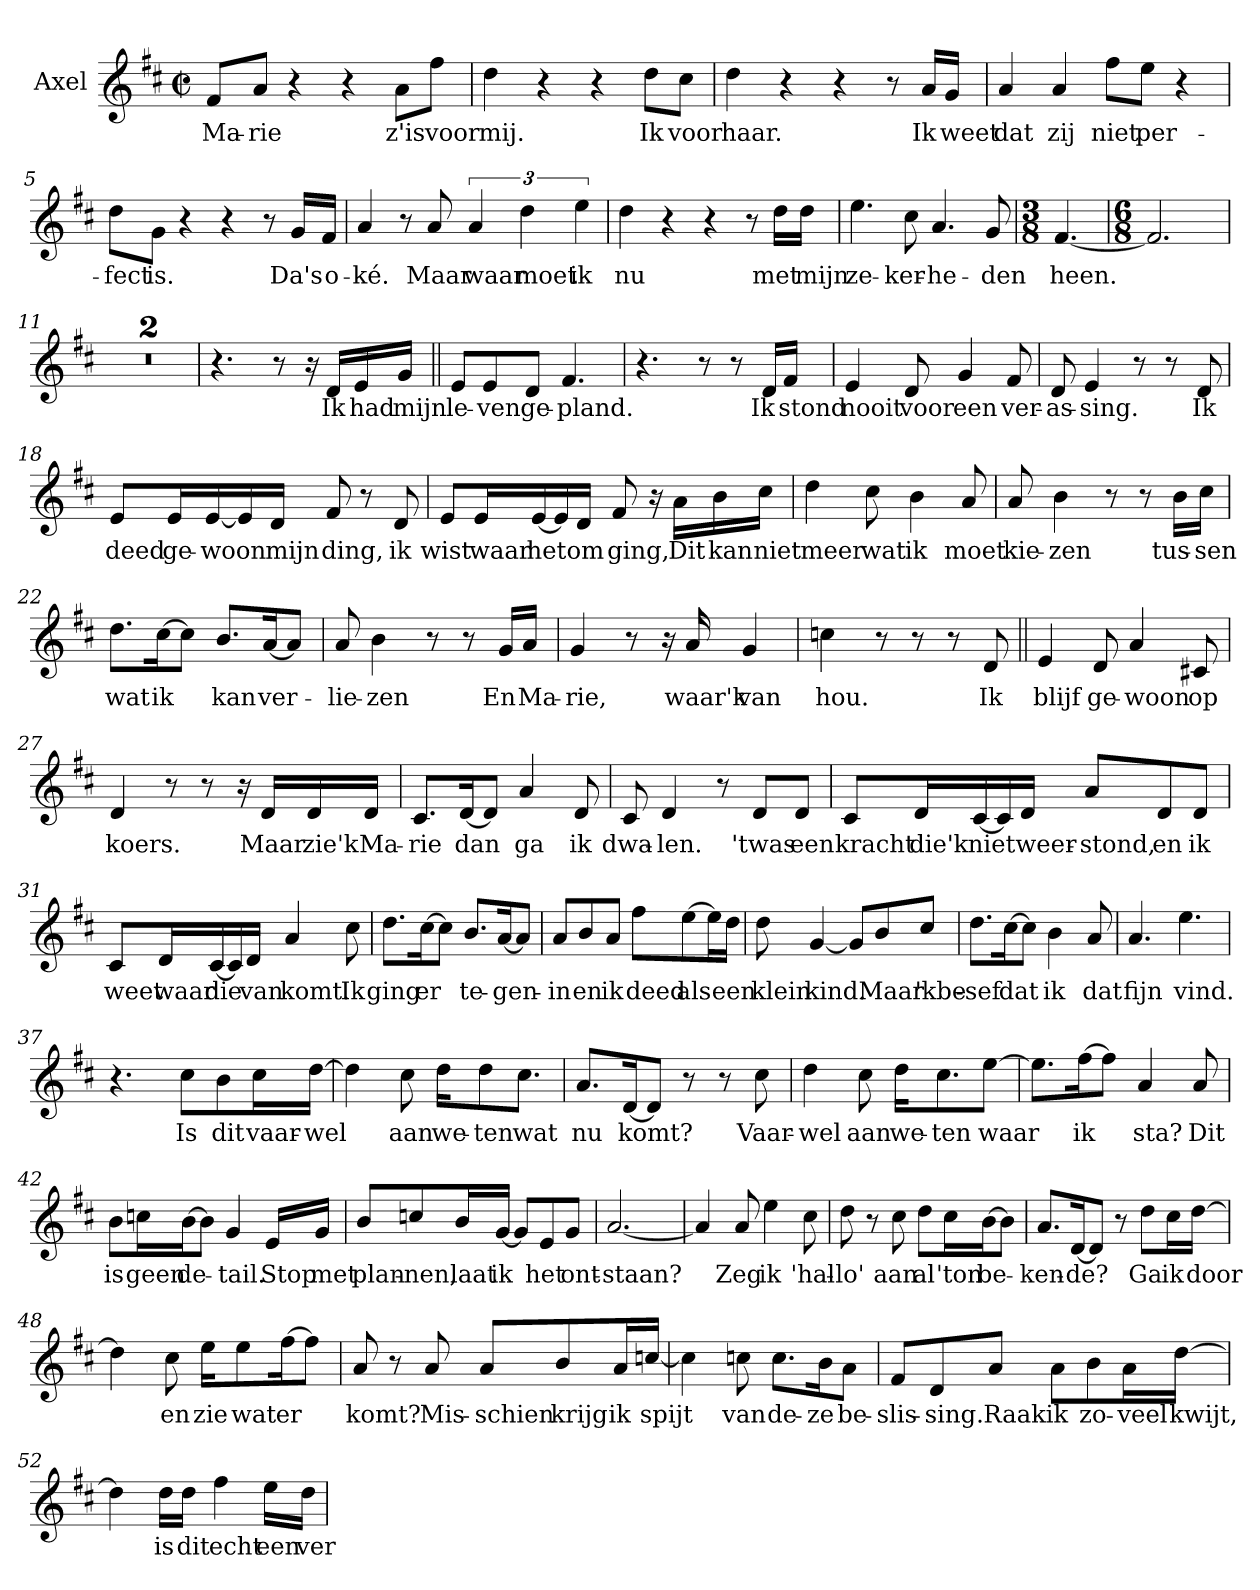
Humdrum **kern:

**kern	**text
*part1	*part1
*staff1	*staff1
*I"Axel	*
*I'Axel	*
*clefG2	*
*k[f#c#]	*
*D:	*
*M2/2	*
*met(c|)	*
*MM160	*
=1	=1
!	!LO:LY:b
8f#/L	Ma-
!	!LO:LY:b
8a/J	-rie
4r	.
4r	.
!	!LO:LY:b
8a\L	z'is
!	!LO:LY:b
8ff#\J	voor
=2	=2
!	!LO:LY:b
4dd\	mij.
4r	.
4r	.
!	!LO:LY:b
8dd\L	Ik
!	!LO:LY:b
8cc#\J	voor
=3	=3
!	!LO:LY:b
4dd\	haar.
4r	.
4r	.
8r	.
!	!LO:LY:b
16a/LL	Ik
!	!LO:LY:b
16g/JJ	weet
=4	=4
!	!LO:LY:b
4a/	dat
!	!LO:LY:b
4a/	zij
!	!LO:LY:b
8ff#\L	niet
!	!LO:LY:b
8ee\J	per-
4r	.
!!LO:LB:g=z
=5	=5
!	!LO:LY:b
8dd\L	-fect
!	!LO:LY:b
8g\J	is.
4r	.
4r	.
8r	.
!	!LO:LY:b
16g/LL	Da's
!	!LO:LY:b
16f#/JJ	o-
=6	=6
!	!LO:LY:b
4a/	-ké.
8r	.
!	!LO:LY:b
8a/	Maar
!	!LO:LY:b
6a/	waar
!	!LO:LY:b
6dd\	moet
!	!LO:LY:b
6ee\	ik
=7	=7
!	!LO:LY:b
4dd\	nu
4r	.
4r	.
8r	.
!	!LO:LY:b
16dd\LL	met
!	!LO:LY:b
16dd\JJ	mijn
!!LO:LB:g=z
=8	=8
!	!LO:LY:b
4.ee\	ze-
!	!LO:LY:b
8cc#\	-ker-
!	!LO:LY:b
4.a/	-he-
!	!LO:LY:b
8g/	-den
!!LO:LB:g=z
=9	=9
*M3/8	*
!	!LO:LY:b
[4.f#/	heen.
=10	=10
*M6/8	*
*MM117	*
2.f#/]	.
=11	=11
2.r	.
=12	=12
2.r	.
=13	=13
4.r	.
8r	.
16r	.
!	!LO:LY:b
16d/LL	Ik
!	!LO:LY:b
16e/	had
!	!LO:LY:b
16g/JJ	mijn
=14||	=14||
!	!LO:LY:b
8e/L	le-
!	!LO:LY:b
8e/	-ven
!	!LO:LY:b
8d/J	ge-
!	!LO:LY:b
4.f#/	-pland.
!!LO:LB:g=z
=15	=15
4.r	.
8r	.
8r	.
!	!LO:LY:b
16d/LL	Ik
!	!LO:LY:b
16f#/JJ	stond
!!LO:LB:g=z
=16	=16
!	!LO:LY:b
4e/	nooit
!	!LO:LY:b
8d/	voor
!	!LO:LY:b
4g/	een
!	!LO:LY:b
8f#/	ver-
=17	=17
!	!LO:LY:b
8d/	-as-
!	!LO:LY:b
4e/	-sing.
8r	.
8r	.
!	!LO:LY:b
8d/	Ik
=18	=18
!	!LO:LY:b
8e/L	deed
!	!LO:LY:b
16e/L	ge-
!	!LO:LY:b
[16e/	-woon
16e/]	.
!	!LO:LY:b
16d/JJ	mijn
!	!LO:LY:b
8f#/	ding,
8r	.
!	!LO:LY:b
8d/	ik
!!LO:LB:g=z
=19	=19
!	!LO:LY:b
8e/L	wist
!	!LO:LY:b
16e/L	waar
!	!LO:LY:b
[16e/	het
16e/]	.
!	!LO:LY:b
16d/JJ	om
!	!LO:LY:b
8f#/	ging,
16r	.
!	!LO:LY:b
16a\LL	Dit
!	!LO:LY:b
16b\	kan
!	!LO:LY:b
16cc#\JJ	niet
=20	=20
!	!LO:LY:b
4dd\	meer
!	!LO:LY:b
8cc#\	wat
!	!LO:LY:b
4b\	ik
!	!LO:LY:b
8a/	moet
!!LO:LB:g=z
=21	=21
!	!LO:LY:b
8a/	kie-
!	!LO:LY:b
4b\	-zen
8r	.
8r	.
!	!LO:LY:b
16b\LL	tus-
!	!LO:LY:b
16cc#\JJ	-sen
=22	=22
!	!LO:LY:b
8.dd\L	wat
!	!LO:LY:b
[16cc#\K	ik
8cc#\J]	.
!	!LO:LY:b
8.b/L	kan
!	!LO:LY:b
[16a/K	ver-
8a/J]	.
!!LO:LB:g=z
=23	=23
!	!LO:LY:b
8a/	-lie-
!	!LO:LY:b
4b\	-zen
8r	.
8r	.
!	!LO:LY:b
16g/LL	En
!	!LO:LY:b
16a/JJ	Ma-
=24	=24
!	!LO:LY:b
4g/	-rie,
8r	.
16r	.
!	!LO:LY:b
16a/	waar'k
!	!LO:LY:b
4g/	van
=25	=25
!	!LO:LY:b
4ccn\	hou.
8r	.
8r	.
8r	.
!	!LO:LY:b
8d/	Ik
=26||	=26||
!	!LO:LY:b
4e/	blijf
!	!LO:LY:b
8d/	ge-
!	!LO:LY:b
4a/	-woon
!	!LO:LY:b
8c#X/	op
!!LO:LB:g=z
=27	=27
!	!LO:LY:b
4d/	koers.
8r	.
8r	.
16r	.
!	!LO:LY:b
16d/LL	Maar
!	!LO:LY:b
16d/	zie'k
!	!LO:LY:b
16d/JJ	Ma-
=28	=28
!	!LO:LY:b
8.c#/L	-rie
!	!LO:LY:b
[16d/K	dan
8d/J]	.
!	!LO:LY:b
4a/	ga
!	!LO:LY:b
8d/	ik
=29	=29
!	!LO:LY:b
8c#/	dwa-
!	!LO:LY:b
4d/	-len.
8r	.
!	!LO:LY:b
8d/L	'twas
!	!LO:LY:b
8d/J	een
!!LO:PB:g=z
=30	=30
!	!LO:LY:b
8c#/L	kracht
!	!LO:LY:b
16d/L	die'k
!	!LO:LY:b
[16c#/	niet
16c#/]	.
!	!LO:LY:b
16d/JJ	weer-
!	!LO:LY:b
8a/L	-stond,
!	!LO:LY:b
8d/	en
!	!LO:LY:b
8d/J	ik
=31	=31
!	!LO:LY:b
8c#/L	weet
!	!LO:LY:b
16d/L	waar
!	!LO:LY:b
[16c#/	die
16c#/]	.
!	!LO:LY:b
16d/JJ	van
!	!LO:LY:b
4a/	komt.
!	!LO:LY:b
8cc#\	Ik
!!LO:LB:g=z
=32	=32
!	!LO:LY:b
8.dd\L	ging
!	!LO:LY:b
[16cc#\K	er
8cc#\J]	.
!	!LO:LY:b
8.b/L	te-
!	!LO:LY:b
[16a/K	-gen-
8a/J]	.
!!LO:LB:g=z
=33	=33
!	!LO:LY:b
8a/L	-in
!	!LO:LY:b
8b/	en
!	!LO:LY:b
8a/J	ik
!	!LO:LY:b
8ff#\L	deed
!	!LO:LY:b
[8ee\	als
16ee\L]	.
!	!LO:LY:b
16dd\JJ	een
=34	=34
!	!LO:LY:b
8dd\	klein
!	!LO:LY:b
[4g/	kind.
8g/L]	.
!	!LO:LY:b
8b/	Maar
!	!LO:LY:b
8cc#/J	'kbe-
=35	=35
!	!LO:LY:b
8.dd\L	-sef
!	!LO:LY:b
[16cc#\K	dat
8cc#\J]	.
!	!LO:LY:b
4b\	ik
!	!LO:LY:b
8a/	dat
=36	=36
!	!LO:LY:b
4.a/	fijn
!	!LO:LY:b
4.ee\	vind.
!!LO:LB:g=z
=37	=37
4.r	.
!	!LO:LY:b
8cc#\L	Is
!	!LO:LY:b
8b\	dit
!	!LO:LY:b
16cc#\L	vaar-
!	!LO:LY:b
[16dd\JJ	-wel
!!LO:LB:g=z
=38	=38
4dd\]	.
!	!LO:LY:b
8cc#\	aan
!	!LO:LY:b
16dd\KL	we-
!	!LO:LY:b
8dd\	-ten
!	!LO:LY:b
8.cc#\J	wat
=39	=39
!	!LO:LY:b
8.a/L	nu
!	!LO:LY:b
[16d/K	komt?
8d/J]	.
8r	.
8r	.
!	!LO:LY:b
8cc#\	Vaar-
=40	=40
!	!LO:LY:b
4dd\	-wel
!	!LO:LY:b
8cc#\	aan
!	!LO:LY:b
16dd\KL	we-
!	!LO:LY:b
8.cc#\	-ten
!	!LO:LY:b
[8ee\J	waar
!!LO:LB:g=z
=41	=41
8.ee\L]	.
!	!LO:LY:b
[16ff#\K	ik
8ff#\J]	.
!	!LO:LY:b
4a/	sta?
!	!LO:LY:b
8a/	Dit
!!LO:PB:g=z
=42	=42
!	!LO:LY:b
8b\L	is
!	!LO:LY:b
16ccn\L	geen
!	!LO:LY:b
[16b\J	de-
8b\J]	.
!	!LO:LY:b
4g/	-tail.
!	!LO:LY:b
16e/LL	Stop
!	!LO:LY:b
16g/JJ	met
=43	=43
!	!LO:LY:b
8b/L	plan-
!	!LO:LY:b
8ccn/	-nen,
!	!LO:LY:b
16b/L	laat
!	!LO:LY:b
[16g/JJ	ik
8g/L]	.
!	!LO:LY:b
8e/	het
!	!LO:LY:b
8g/J	ont-
=44	=44
!	!LO:LY:b
[2.a/	-staan?
!!LO:LB:g=z
=45	=45
4a/]	.
!	!LO:LY:b
8a/	Zeg
!	!LO:LY:b
4ee\	ik
!	!LO:LY:b
8cc#\	'hal-
!!LO:LB:g=z
=46	=46
!	!LO:LY:b
8dd\	-lo'
8r	.
!	!LO:LY:b
8cc#\	aan
!	!LO:LY:b
8dd\L	al
!	!LO:LY:b
16cc#\L	'ton
!	!LO:LY:b
[16b\J	be-
8b\J]	.
=47	=47
!	!LO:LY:b
8.a/L	-ken-
!	!LO:LY:b
[16d/K	-de?
8d/J]	.
8r	.
!	!LO:LY:b
8dd\L	Ga
!	!LO:LY:b
16cc#\L	ik
!	!LO:LY:b
[16dd\JJ	door
=48	=48
4dd\]	.
!	!LO:LY:b
8cc#\	en
!	!LO:LY:b
16ee\KL	zie
!	!LO:LY:b
8ee\	wat
!	!LO:LY:b
[16ff#\K	er
8ff#\J]	.
!!LO:LB:g=z
=49	=49
!	!LO:LY:b
8a/	komt?
8r	.
!	!LO:LY:b
8a/	Mis-
!	!LO:LY:b
8a/L	-schien
!	!LO:LY:b
8b/	krijg
!	!LO:LY:b
16a/L	ik
!	!LO:LY:b
[16ccn/JJ	spijt
!!LO:LB:g=z
=50	=50
4cc\]	.
!	!LO:LY:b
8ccn\	van
!	!LO:LY:b
8.cc\L	de-
!	!LO:LY:b
16b\K	-ze
!	!LO:LY:b
8a\J	be-
=51	=51
!	!LO:LY:b
8f#/L	-slis-
!	!LO:LY:b
8d/	-sing.
!	!LO:LY:b
8a/J	Raak
!	!LO:LY:b
8a\L	ik
!	!LO:LY:b
8b\	zo-
!	!LO:LY:b
16a\L	-veel
!	!LO:LY:b
[16dd\JJ	kwijt,
=52	=52
4dd\]	.
!	!LO:LY:b
16dd\LL	is
!	!LO:LY:b
16dd\JJ	dit
!	!LO:LY:b
4ff#\	echt
!	!LO:LY:b
16ee\LL	een
!	!LO:LY:b
16dd\JJ	ver-
=	=
*-	*-
